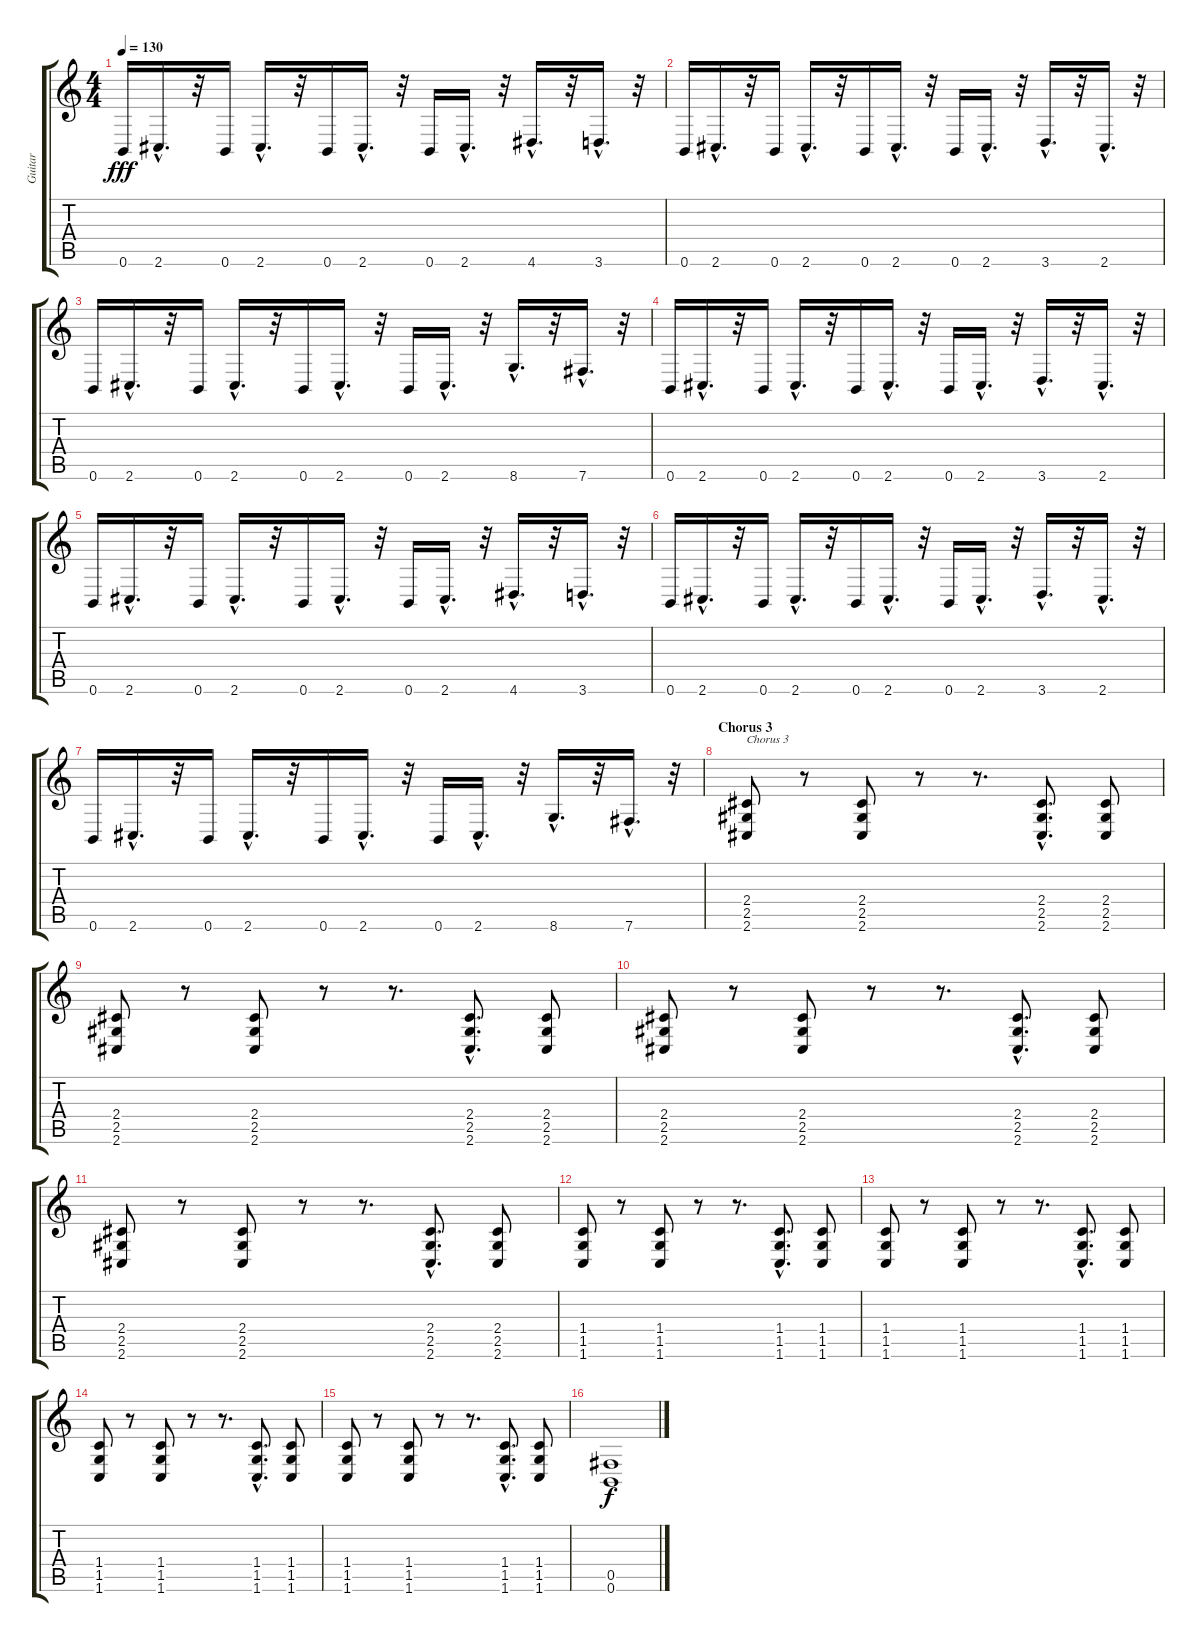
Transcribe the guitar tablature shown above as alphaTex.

\track ("Guitar" "Guitar") {instrument distortionguitar}
\staff {score tabs}
\tuning (Db4 Ab3 E3 B2 Gb2 B1) {hide}
\ts (4 4)
\tempo 130
\clef g2
\ks c
0.6.16{dy fff} 2.6{hac}.16{d} r.32 0.6.16 2.6{hac}.16{d} r.32 0.6.16 2.6{hac}.16{d} r.32 0.6.16 2.6{hac}.16{d} r.32 4.6{hac}.16{d} r.32 3.6{hac}.16{d} r.32 |
0.6.16 2.6{hac}.16{d} r.32 0.6.16 2.6{hac}.16{d} r.32 0.6.16 2.6{hac}.16{d} r.32 0.6.16 2.6{hac}.16{d} r.32 3.6{hac}.16{d} r.32 2.6{hac}.16{d} r.32 |
0.6.16 2.6{hac}.16{d} r.32 0.6.16 2.6{hac}.16{d} r.32 0.6.16 2.6{hac}.16{d} r.32 0.6.16 2.6{hac}.16{d} r.32 8.6{hac}.16{d} r.32 7.6{hac}.16{d} r.32 |
0.6.16 2.6{hac}.16{d} r.32 0.6.16 2.6{hac}.16{d} r.32 0.6.16 2.6{hac}.16{d} r.32 0.6.16 2.6{hac}.16{d} r.32 3.6{hac}.16{d} r.32 2.6{hac}.16{d} r.32 |
0.6.16 2.6{hac}.16{d} r.32 0.6.16 2.6{hac}.16{d} r.32 0.6.16 2.6{hac}.16{d} r.32 0.6.16 2.6{hac}.16{d} r.32 4.6{hac}.16{d} r.32 3.6{hac}.16{d} r.32 |
0.6.16 2.6{hac}.16{d} r.32 0.6.16 2.6{hac}.16{d} r.32 0.6.16 2.6{hac}.16{d} r.32 0.6.16 2.6{hac}.16{d} r.32 3.6{hac}.16{d} r.32 2.6{hac}.16{d} r.32 |
0.6.16 2.6{hac}.16{d} r.32 0.6.16 2.6{hac}.16{d} r.32 0.6.16 2.6{hac}.16{d} r.32 0.6.16 2.6{hac}.16{d} r.32 8.6{hac}.16{d} r.32 7.6{hac}.16{d} r.32 |
\section ("" "Chorus 3")
(2.4 2.5 2.6).8{txt "Chorus 3" balance 16 instrument distortionguitar} r.8 (2.4 2.5 2.6).8 r.8 r.8{d} (2.4{hac} 2.5{hac} 2.6{hac}).8{d} (2.4 2.5 2.6).8 |
(2.4 2.5 2.6).8 r.8 (2.4 2.5 2.6).8 r.8 r.8{d} (2.4{hac} 2.5{hac} 2.6{hac}).8{d} (2.4 2.5 2.6).8 |
(2.4 2.5 2.6).8 r.8 (2.4 2.5 2.6).8 r.8 r.8{d} (2.4{hac} 2.5{hac} 2.6{hac}).8{d} (2.4 2.5 2.6).8 |
(2.4 2.5 2.6).8 r.8 (2.4 2.5 2.6).8 r.8 r.8{d} (2.4{hac} 2.5{hac} 2.6{hac}).8{d} (2.4 2.5 2.6).8 |
(1.4 1.5 1.6).8 r.8 (1.4 1.5 1.6).8 r.8 r.8{d} (1.4{hac} 1.5{hac} 1.6{hac}).8{d} (1.4 1.5 1.6).8 |
(1.4 1.5 1.6).8 r.8 (1.4 1.5 1.6).8 r.8 r.8{d} (1.4{hac} 1.5{hac} 1.6{hac}).8{d} (1.4 1.5 1.6).8 |
(1.4 1.5 1.6).8 r.8 (1.4 1.5 1.6).8 r.8 r.8{d} (1.4{hac} 1.5{hac} 1.6{hac}).8{d} (1.4 1.5 1.6).8 |
(1.4 1.5 1.6).8 r.8 (1.4 1.5 1.6).8 r.8 r.8{d} (1.4{hac} 1.5{hac} 1.6{hac}).8{d} (1.4 1.5 1.6).8 |
(0.5 0.6).1{dy f}
